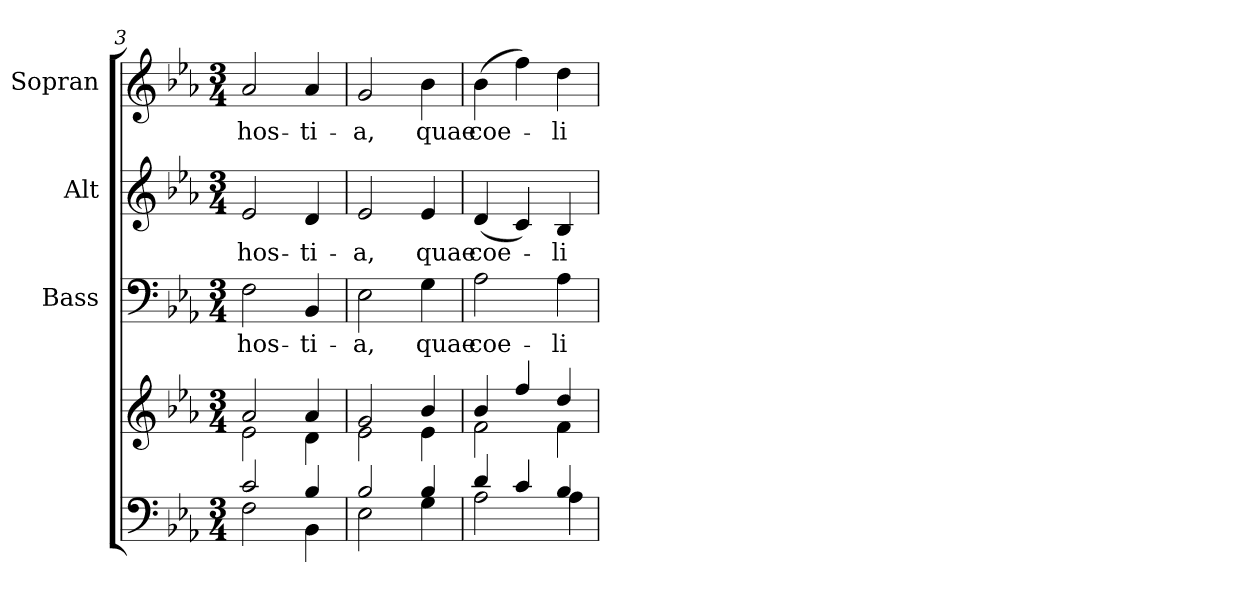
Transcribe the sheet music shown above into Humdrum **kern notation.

**kern	**kern	**kern	**text	**kern	**text	**kern	**text
*part4	*part4	*part3	*part3	*part2	*part2	*part1	*part1
*staff5	*staff4	*staff3	*staff3	*staff2	*staff2	*staff1	*staff1
*	*	*I"Bass	*	*I"Alt	*	*I"Sopran	*
*	*	*I'B.	*	*I'A.	*	*I'S.	*
*clefF4	*clefG2	*clefF4	*	*clefG2	*	*clefG2	*
*k[b-e-a-]	*k[b-e-a-]	*k[b-e-a-]	*	*k[b-e-a-]	*	*k[b-e-a-]	*
*E-:	*E-:	*E-:	*	*E-:	*	*E-:	*
*M3/4	*M3/4	*M3/4	*	*M3/4	*	*M3/4	*
=3	=3	=3	=3	=3	=3	=3	=3
*^	*^	*	*	*	*	*	*
!	!	!	!	!	!LO:LY:b	!	!LO:LY:b	!	!LO:LY:b
2c/	2F\	2a-/	2e-\	2F\	hos-	2e-/	hos-	2a-/	hos-
!	!	!	!	!	!LO:LY:b	!	!LO:LY:b	!	!LO:LY:b
4B-/	4BB-\	4a-/	4d\	4BB-/	-ti-	4d/	-ti-	4a-/	-ti-
=4	=4	=4	=4	=4	=4	=4	=4	=4	=4
!	!	!	!	!	!LO:LY:b	!	!LO:LY:b	!	!LO:LY:b
2B-/	2E-\	2g/	2e-\	2E-\	-a,	2e-/	-a,	2g/	-a,
!	!	!	!	!	!LO:LY:b	!	!LO:LY:b	!	!LO:LY:b
4B-/	4G\	4b-/	4e-\	4G\	quae	4e-/	quae	4b-\	quae
=5	=5	=5	=5	=5	=5	=5	=5	=5	=5
!	!	!	!	!	!LO:LY:b	!	!LO:LY:b	!	!LO:LY:b
4d/	2A-\	4b-/	2f\	2A-\	coe-	(<4d/	coe-	(>4b-\	coe-
4c/	.	4ff/	.	.	.	4c/)	.	4ff\)	.
!	!	!	!	!	!LO:LY:b	!	!LO:LY:b	!	!LO:LY:b
4B-/	4A-\	4dd/	4f\	4A-\	-li	4B-/	-li	4dd\	-li
*v	*v	*	*	*	*	*	*	*	*
*	*v	*v	*	*	*	*	*	*
=	=	=	=	=	=	=	=
*-	*-	*-	*-	*-	*-	*-	*-
